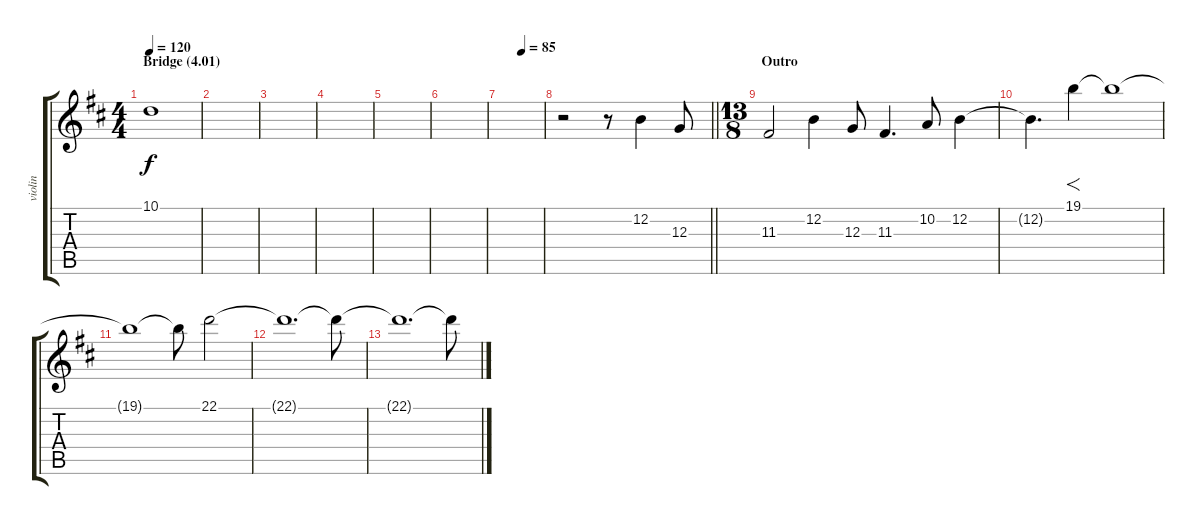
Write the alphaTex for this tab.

\track ("violin" "violin") {instrument violin}
\staff {score tabs}
\tuning (E4 B3 G3 D3 A2 E2) {hide}
\ts (4 4)
\section ("" "Bridge (4.01)")
\tempo 120
\clef g2
\ks d
10.1.1{dy f} |
|
|
|
|
|
\tempo (85 0.5)
|
\barLineRight lightlight
r.2 r.8 12.2.4 12.3.8 |
\ts (13 8)
\section ("" "Outro")
11.3.2 12.2.4 12.3.8 11.3.4{d} 10.2.8 12.2.4 |
12.2{t}.4{d} 19.1.4{f} 19.1{t}.1 |
19.1{t}.1 19.1{t}.8 22.1.2 |
22.1{t}.1{d} 22.1{t}.8 |
22.1{t}.1{d} 22.1{t}.8
